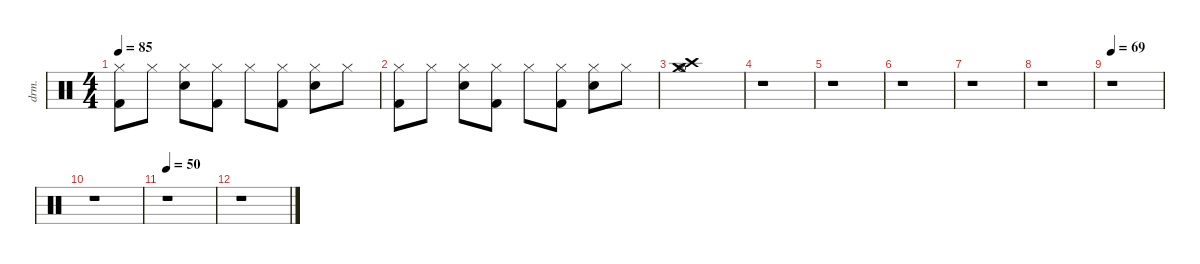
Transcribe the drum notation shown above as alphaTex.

\defaultSystemsLayout 4
\hideDynamics
\bracketExtendMode nobrackets
\otherSystemsTrackNameOrientation horizontal
\track ("Chad Smith" "drm.") {instrument percussion}
\staff {score}
\articulation defaults
\ts (4 4)
\tempo 85
\clef neutral
\ks c
("Hi-Hat (closed)" "Kick (hit) 2").8{dy f} "Hi-Hat (closed)".8 ("Hi-Hat (closed)" "Snare (hit) 2").8 ("Hi-Hat (closed)" "Kick (hit) 2").8 "Hi-Hat (closed)".8 ("Hi-Hat (closed)" "Kick (hit) 2").8 ("Hi-Hat (closed)" "Snare (hit) 2").8 "Hi-Hat (closed)".8 |
("Hi-Hat (closed)" "Kick (hit) 2").8 "Hi-Hat (closed)".8 ("Hi-Hat (closed)" "Snare (hit) 2").8 ("Hi-Hat (closed)" "Kick (hit) 2").8 "Hi-Hat (closed)".8 ("Hi-Hat (closed)" "Kick (hit) 2").8 ("Hi-Hat (closed)" "Snare (hit) 2").8 "Hi-Hat (closed)".8 |
("Crash high (hit)" "Crash medium (hit)" "Hi-Hat (open)").1 |
r.1 |
r.1 |
r.1 |
r.1 |
r.1 |
\tempo 69
r.1 |
r.1 |
\tempo 50
r.1 |
r.1
